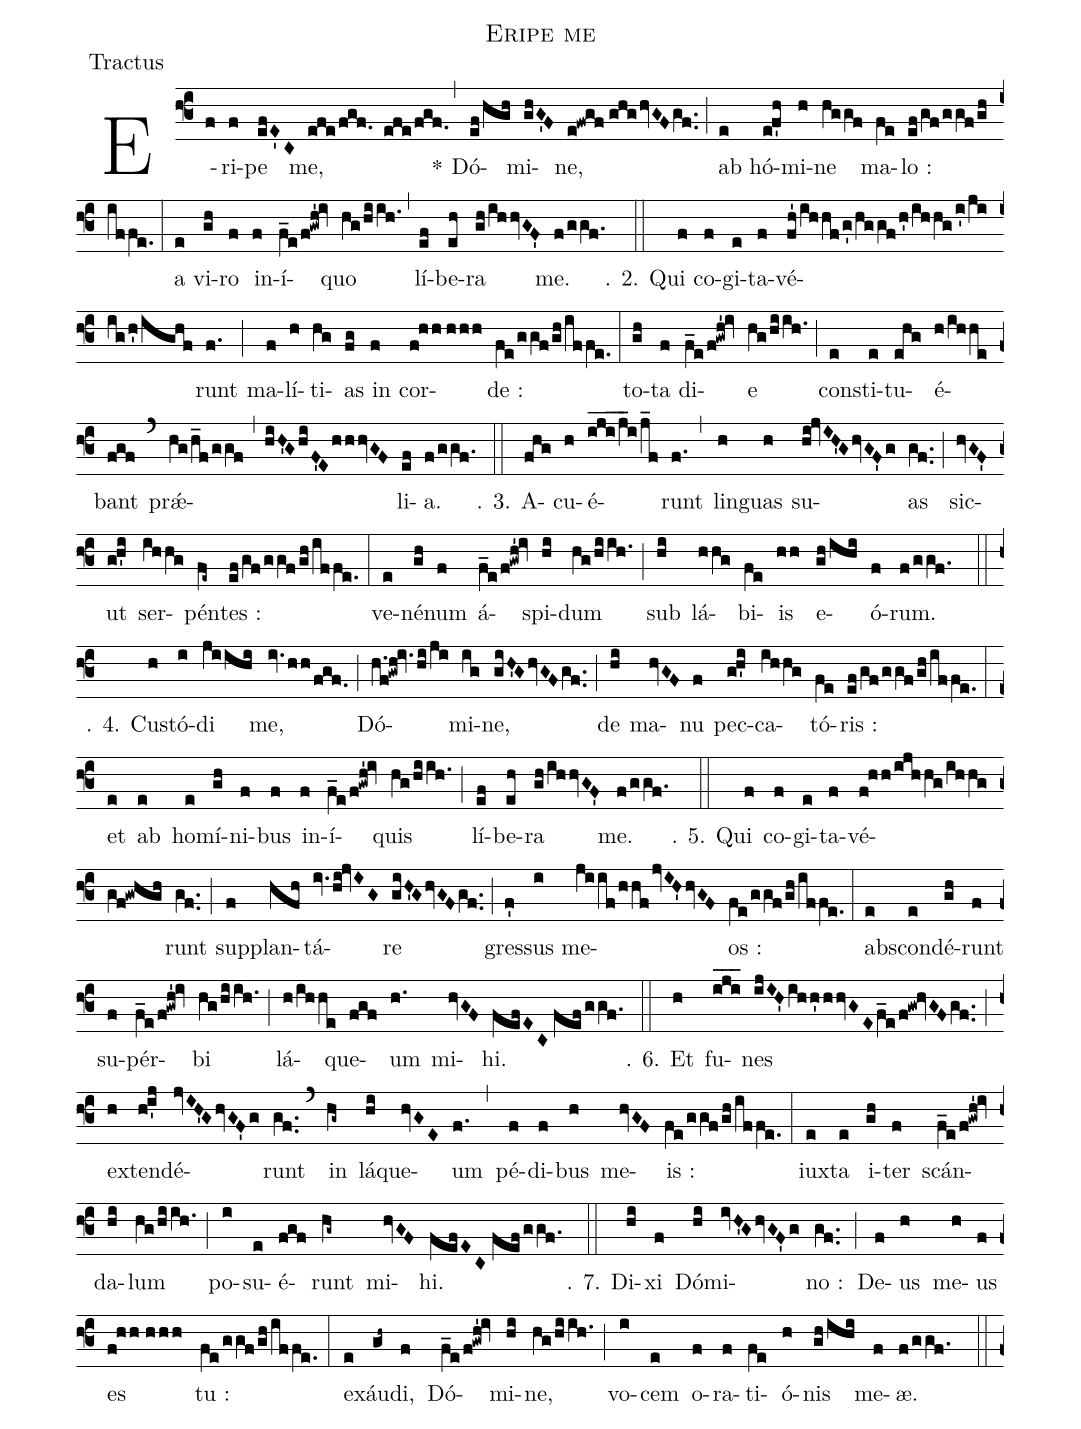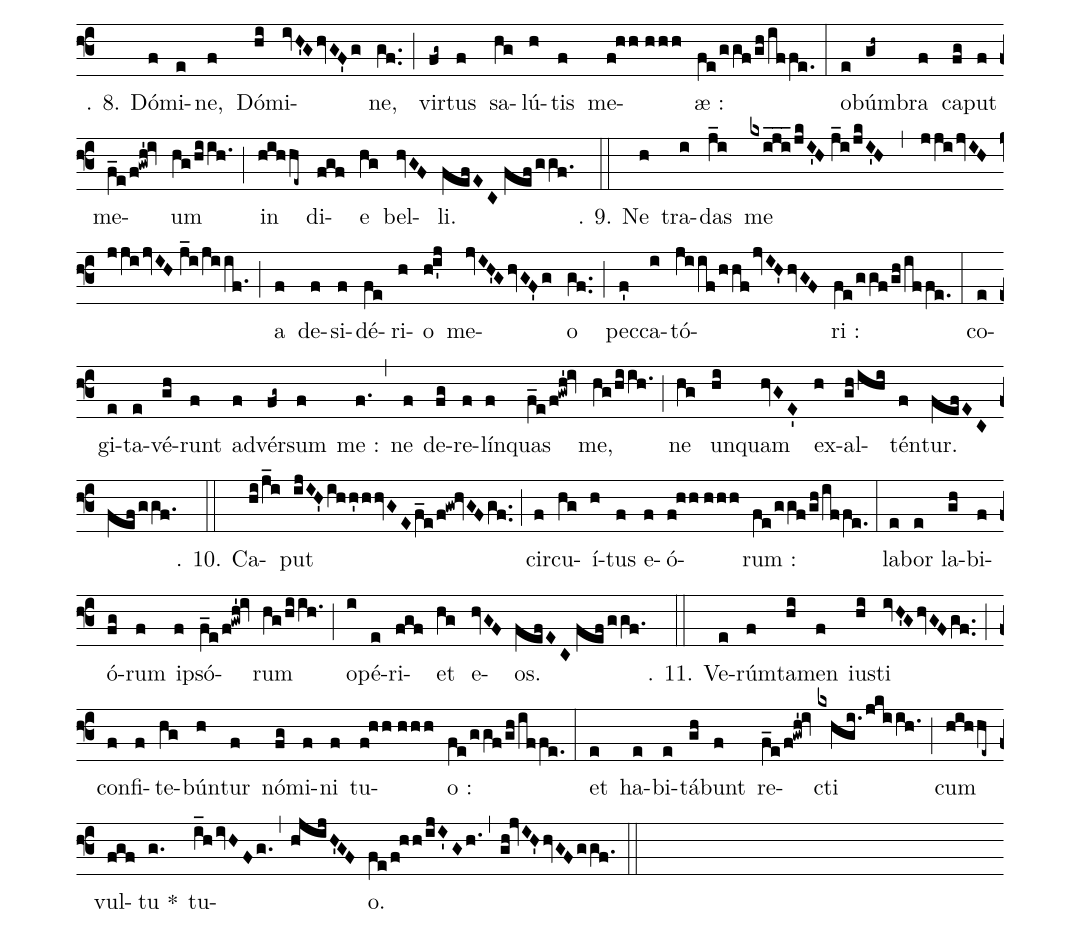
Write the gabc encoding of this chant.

name:Eripe me;
office-part:Tractus;
%%
(f3) E(f)ri(f)pe(efE'C) me,(efe/fgf. efe/fgf.) *(,) Dó(ef/hgh)mi(ghG'F)ne,(e!fwgf//ghghvGFgf..) (;) ab(e) hó(e!f'h)mi(h)ne(hggf) ma(fe)lo :(ef/gf/ggf/gh/iffe.) (:)
a(e) vi(gh)ro(f) in(f)í(f_e/f!gwh'!iv)quo(hg/hiih.) (,) lí(ef)be(eh)ra(gh/ihhvGF') me.(f/ggf.) (::)

℣. 2. Qui(f) co(f)gi(e)ta(f)vé(fh'/ihhf/g'/hggf/h'/ihhg/i'/jiig/h'/ighf)runt(f.) (;) ma(f)lí(h)ti(hg)as(fg) in(f) cor(f!hh//hhh)de :(fe/ggf/gh/iffe.) (:)
to(gh)ta(f) di(f_e/f!gwh'!iv)e(hg/hiih.) (;) con(e)sti(e)tu(ehg)é(h/ihhe)bant(fgf) (`) pr{<sp>'ae</sp>}(hg/h_f/ggf,hiH'GhiF'EhhhvGF)li(ef)a.(f/ggf.) (::)

℣. 3. A(fhg)cu(h)é(iji___/j_i/j_f)runt(f.) (,) lin(h)guas(h) su(hi!jvIH'GhvGF'g)as(gf..) (;) sic(hvGF')ut(g!h'i) ser(ihhg)pén(fe~)tes :(ef/gf/ggf/gh/iffe.) (:)
ve(e)né(gh)num(f) á(f_e/f!gwh'!iv)spi(hi)dum(hg/hiih.) (;) sub(hi) lá(hhg)bi(fe)is(hh) e(gh/ihi)ó(f)rum.(f/ggf.) (::)

℣. 4. Cu(h)stó(i)di(jiihi) me,(iv.hh/fgf.) (;) Dó(h.f!gwh!iv.hi/ji)mi(ig)ne,(giH'GhvGFgf..) (;) de(hi) ma(hvGF)nu(f) pec(g!h'i)ca(ihhg)tó(fe)ris :(ef/gf/ggf/gh/iffe.) (:)
et(e) ab(e) ho(e)mí(gh)ni(f)bus(f) in(f)í(f_e/f!gwh'!iv)quis(hg/hiih.) (;) lí(ef)be(eh)ra(gh/ihhvGF') me.(f/ggf.) (::)

℣. 5. Qui(f) co(f)gi(e)ta(f)vé(f!hh/ijhhg/ihhggf!gwhgh)runt(gf..) (;) sup(f)plan(hfh)tá(iv.hi!jvIG)re(giH'GhvGFgf..) (;) gres(f')sus(i) me(jiif/hhfjvIH'hvGF)os :(fe/ggf/gh/iffe.) (:)
ab(e)scon(e)dé(gh)runt(f) su(f)pér(f_e/f!gwh'!iv)bi(hg/hiih.) (;) lá(h/ihhe)que(fgf)um(h.) mi(hvGF)hi.(fefEC//fef/ggf.) (::)

℣. 6. Et(h) fu(iji___)nes(ijIH'ihh'hhvGEf_e/f!gw!hvGFgf..) (;) ex(h)ten(h!i'j)dé(jvIH'GhvGF'g)runt(gf..) (`) in(hg~) lá(hi)que(hvGE)um(f.) (,) pé(f)di(f)bus(h) me(hvGF)is :(fe/ggf/gh/iffe.) (:)
iux(e)ta(e) i(gh)ter(f) scán(f_e/f!gwh'!iv)da(hi)lum(hg/hiih.) (;) po(i)su(e)é(fgf)runt(hg~) mi(hvGF)hi.(fefEC//fef/ggf.) (::)

℣. 7. Di(hi)xi(f) Dó(hi)mi(ivH'GhvGF'g)no :(gf..) (;) De(f)us(h) me(h)us(f) es(f!hh//hhh) tu :(fe/ggf/gh/iffe.) (:)
ex(e)áu(gh~)di,(f) Dó(f_e/f!gwh'!iv)mi(hi)ne,(hg/hiih.) (;) vo(i)cem(e) o(f)ra(f)ti(fe)ó(h)nis(gh/ihi) me(f)æ.(f/ggf.) (::)

℣. 8. Dó(f)mi(e)ne,(f) Dó(hi)mi(ivH'GhvGF'g)ne,(gf..) (;) vir(fg~)tus(f) sa(hg)lú(h)tis(f) me(f!hh//hhh)æ :(fe/ggf/gh/iffe.) (:)
ob(e)úm(gh~)bra(f) ca(fg)put(f) me(f_e/f!gwh'!iv)um(hg/hiih.) (;) in(hihhe~) di(fgf)e(hg) bel(hvGF)li.(fefEC//fef/ggf.) (::)

℣. 9. Ne(h) tra(i)das(j_i) me(kxiji___/jkI'H//j_i/jkI'H,jjijvIH//jjijvIH//j_i/jiif.) (;) a(f) de(f)si(f)dé(fe)ri(h)o(h!i'j) me(jvIH'GhvGF'g)o(gf..) (;) pec(f')ca(i)tó(jiif/hhfjvIH'hvGF)ri :(fe/ggf/gh/iffe.) (:)
co(e)gi(e)ta(e)vé(gh)runt(f) ad(f)vér(fg~)sum(f) me :(f.) (,) ne(f) de(fg)re(f)lín(f)quas(f_e/f!gwh'!iv) me,(hg/hiih.) (;) ne(hg) un(hi)quam(hvGE') ex(h)al(gh/ihi)tén(f)tur.(fefEC//fef/ggf.) (::)

℣. 10. Ca(hi/j_i)put(ijIH'ih/h'hhvGE/f_e/f!gw!hvGFgf..) (;) cir(f)cu(hg)í(h)tus(f) e(f)ó(f!hh//hhh)rum :(fe/ggf/gh/iffe.) (:)
la(e)bor(e) la(gh)bi(f)ó(fg)rum(f) i(f)psó(f_e/f!gwh'!iv)rum(hg/hiih.) (;) o(i)pé(e)ri(fgf)et(hg) e(hvGF)os.(fefEC//fef/ggf.) (::)

℣. 11. Ve(e)rúm(f)ta(hi)men(f) iu(hi)sti(ivH'GhvGFgf..) (;) con(f)fi(f)te(hg)bún(h)tur(f) nó(fg)mi(f)ni(f) tu(f!hh//hhh)o :(fe/ggf/gh/iffe.) (:)
et(e) ha(e)bi(e)tá(gh)bunt(f) re(f_e/f!gwh'!iv)cti(kxhgi./jkiih.) (;) cum(hihhe~) vul(fgf)tu *(g.) tu(i_hivHFg.,hjijH'GF)o.(fe/f!hh/ijI'Gh.,gh!jvIH'hvGFggf.) (::)
